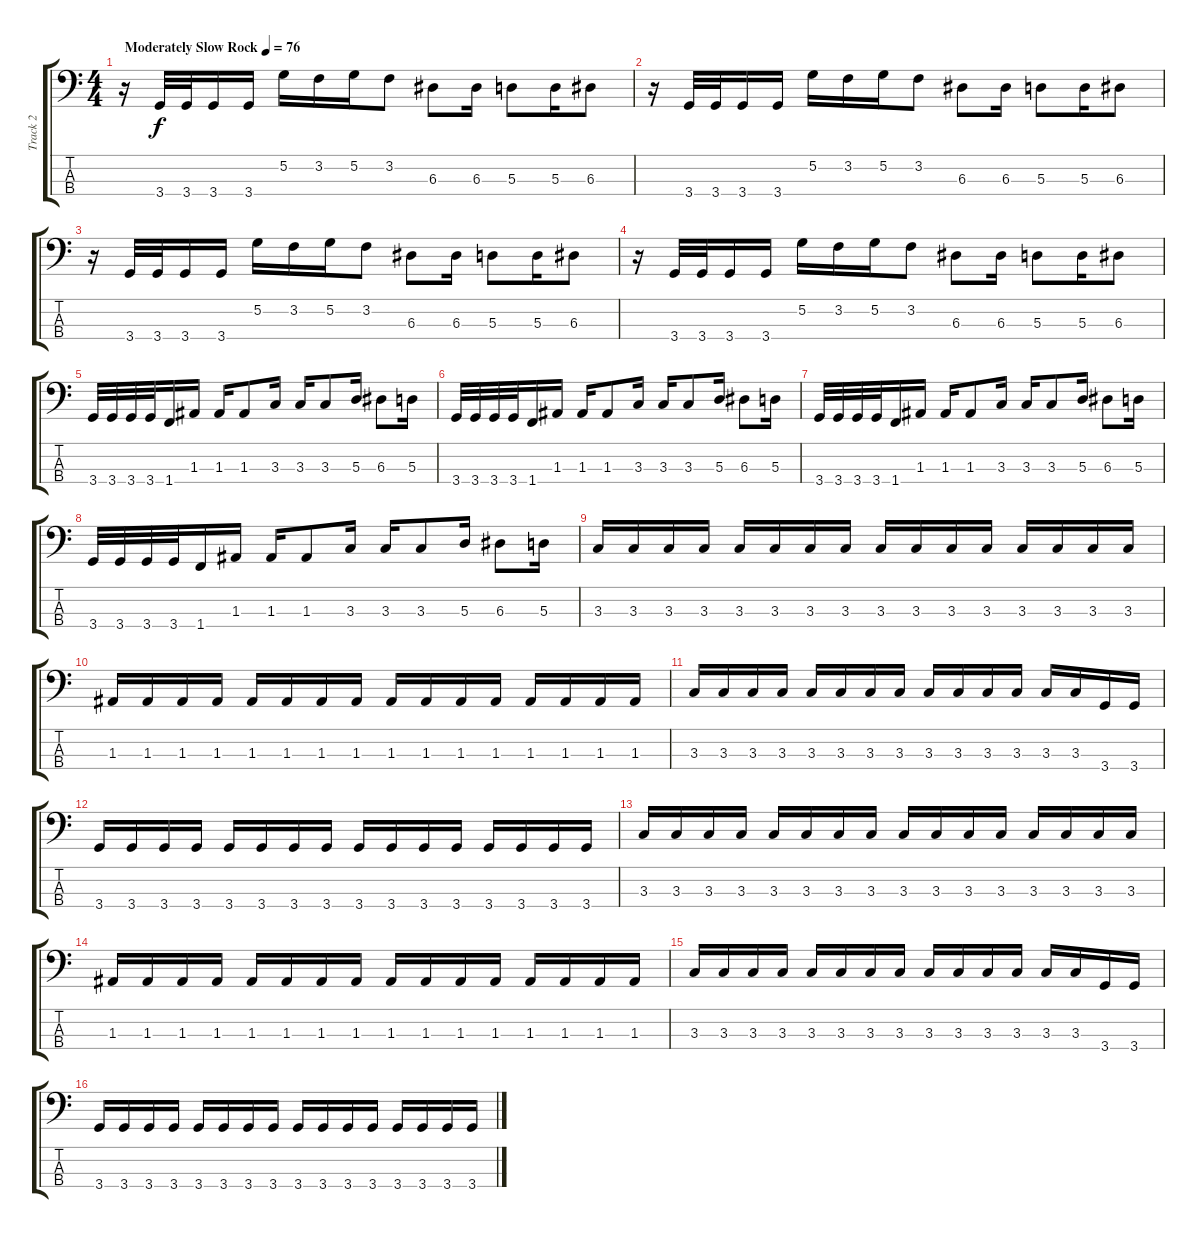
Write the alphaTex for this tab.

\track ("Track 2" "Track 2") {instrument electricbassfinger}
\staff {score tabs}
\tuning (G2 D2 A1 E1) {hide}
\ts (4 4)
\tempo (76 "Moderately Slow Rock")
\clef f4
\ks c
r.16{dy f instrument electricbassfinger} 3.4.32{volume 16 instrument electricbassfinger} 3.4.32 3.4.16 3.4.16 5.2.16 3.2.16 5.2.16 3.2.8 6.3.8 6.3.16 5.3.8 5.3.16 6.3.8 |
r.16 3.4.32 3.4.32 3.4.16 3.4.16 5.2.16 3.2.16 5.2.16 3.2.8 6.3.8 6.3.16 5.3.8 5.3.16 6.3.8 |
r.16 3.4.32 3.4.32 3.4.16 3.4.16 5.2.16 3.2.16 5.2.16 3.2.8 6.3.8 6.3.16 5.3.8 5.3.16 6.3.8 |
r.16 3.4.32 3.4.32 3.4.16 3.4.16 5.2.16 3.2.16 5.2.16 3.2.8 6.3.8 6.3.16 5.3.8 5.3.16 6.3.8 |
3.4.32 3.4.32 3.4.32 3.4.32 1.4.16 1.3.16 1.3.16 1.3.8 3.3.16 3.3.16 3.3.8 5.3.16 6.3.8 5.3.16 |
3.4.32 3.4.32 3.4.32 3.4.32 1.4.16 1.3.16 1.3.16 1.3.8 3.3.16 3.3.16 3.3.8 5.3.16 6.3.8 5.3.16 |
3.4.32 3.4.32 3.4.32 3.4.32 1.4.16 1.3.16 1.3.16 1.3.8 3.3.16 3.3.16 3.3.8 5.3.16 6.3.8 5.3.16 |
3.4.32 3.4.32 3.4.32 3.4.32 1.4.16 1.3.16 1.3.16 1.3.8 3.3.16 3.3.16 3.3.8 5.3.16 6.3.8 5.3.16 |
3.3.16 3.3.16 3.3.16 3.3.16 3.3.16 3.3.16 3.3.16 3.3.16 3.3.16 3.3.16 3.3.16 3.3.16 3.3.16 3.3.16 3.3.16 3.3.16 |
1.3.16 1.3.16 1.3.16 1.3.16 1.3.16 1.3.16 1.3.16 1.3.16 1.3.16 1.3.16 1.3.16 1.3.16 1.3.16 1.3.16 1.3.16 1.3.16 |
3.3.16 3.3.16 3.3.16 3.3.16 3.3.16 3.3.16 3.3.16 3.3.16 3.3.16 3.3.16 3.3.16 3.3.16 3.3.16 3.3.16 3.4.16 3.4.16 |
3.4.16 3.4.16 3.4.16 3.4.16 3.4.16 3.4.16 3.4.16 3.4.16 3.4.16 3.4.16 3.4.16 3.4.16 3.4.16 3.4.16 3.4.16 3.4.16 |
3.3.16 3.3.16 3.3.16 3.3.16 3.3.16 3.3.16 3.3.16 3.3.16 3.3.16 3.3.16 3.3.16 3.3.16 3.3.16 3.3.16 3.3.16 3.3.16 |
1.3.16 1.3.16 1.3.16 1.3.16 1.3.16 1.3.16 1.3.16 1.3.16 1.3.16 1.3.16 1.3.16 1.3.16 1.3.16 1.3.16 1.3.16 1.3.16 |
3.3.16 3.3.16 3.3.16 3.3.16 3.3.16 3.3.16 3.3.16 3.3.16 3.3.16 3.3.16 3.3.16 3.3.16 3.3.16 3.3.16 3.4.16 3.4.16 |
3.4.16 3.4.16 3.4.16 3.4.16 3.4.16 3.4.16 3.4.16 3.4.16 3.4.16 3.4.16 3.4.16 3.4.16 3.4.16 3.4.16 3.4.16 3.4.16
